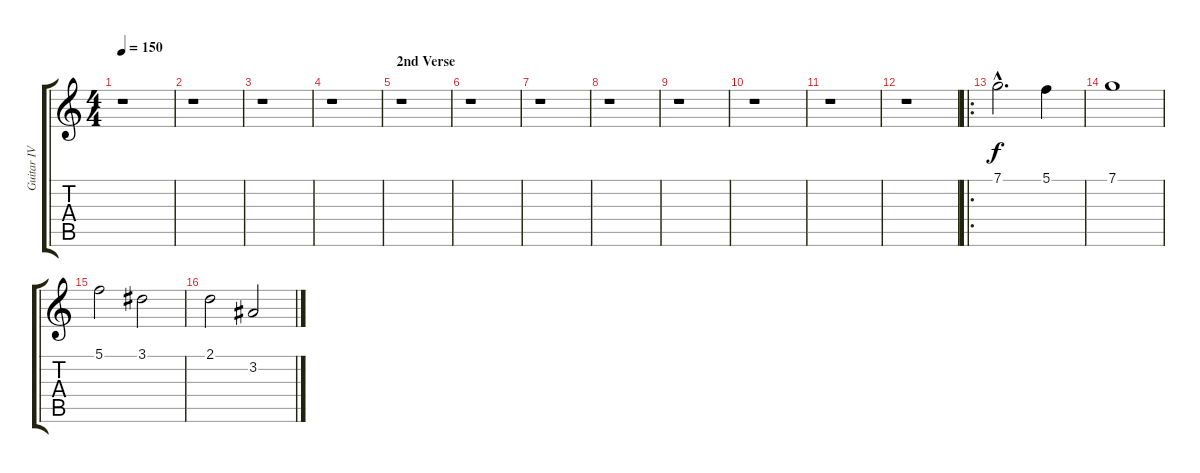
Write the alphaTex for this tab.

\track ("Guitar IV" "Guitar IV") {instrument distortionguitar}
\staff {score tabs}
\tuning (C4 G3 Eb3 Bb2 F2 C2) {hide}
\ts (4 4)
\tempo 150
\clef g2
\ks c
r.1{dy f} |
r.1 |
r.1 |
r.1 |
\section ("" "2nd Verse")
r.1 |
r.1 |
r.1 |
r.1 |
r.1 |
r.1 |
r.1 |
r.1 |
\ro
7.1{hac}.2{d} 5.1.4 |
7.1.1 |
5.1.2 3.1.2 |
2.1.2 3.2.2
